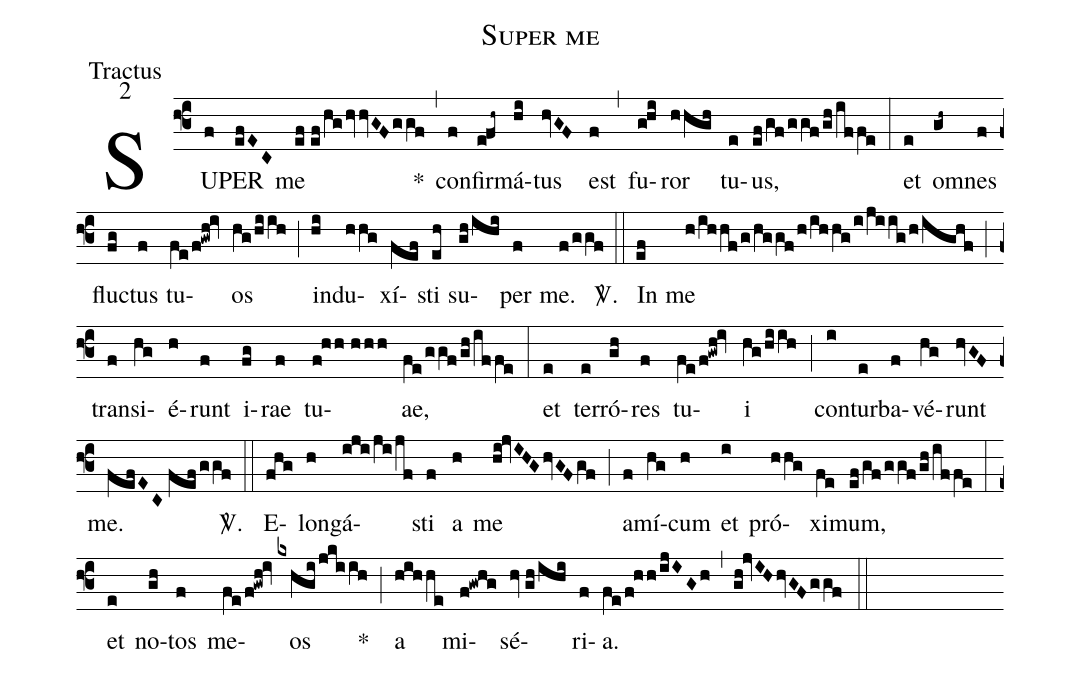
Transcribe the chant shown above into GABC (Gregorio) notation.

name:Super me;
office-part:Tractus;
mode:2;
%%
(f3) SU(f)PER(efEC) me(ef//ef/hg/hvvGF/ggf) *(,) con(f)fir(e!fh~)má(hi)tus(hvGF) est(f) (,) fu(g!hi)ror(hhgh) tu(e)us,(ef/gf/ggf/gh/iffe) (:) et(e) o(gh~)mnes(f) flu(fg)ctus(f) tu(fe/f!gwh!iv)os(hg/hiih) (;) in(hi)du(hhg)xí(fef)sti(eh) su(gh/ihi)per(f) me.(f/ggf) <sp>V/</sp>.(::) In(ef) me(h/ihhf/g/hggf/h/ihhg/i/jiig/h/ighf) (;) tran(f)si(hg)é(h)runt(f) i(fg)rae(f) tu(f!hh//hhh)ae,(fe/ggf/gh/iffe) (:) et(e) ter(e)ró(gh)res(f) tu(fe/f!gwh!iv)i(hg/hiih) (;) con(i)tur(e)ba(f)vé(hg)runt(hvGF) me.(fefEC//fef/ggf) <sp>V/</sp>.(::) E(fhg)lon(h)gá(iji/ji/jf)sti(f) a(h) me(hi!jvIHG/hvGF/gf) (;) a(f)mí(hg)cum(h) et(i) pró(hhg)xi(fe)mum,(ef/gf/ggf/gh/iffe) (:) et(e) no(gh)tos(f) me(fe/f!gwh!iv)os(kxhgi/jkiih) *(;) a(hihhe) mi(f!gwhg)sé(hv//gh/ihi)ri(f)a.(fe/f!hh/ijIGh) (,) (gh!jvIH/hvGF/ggf) (::)
